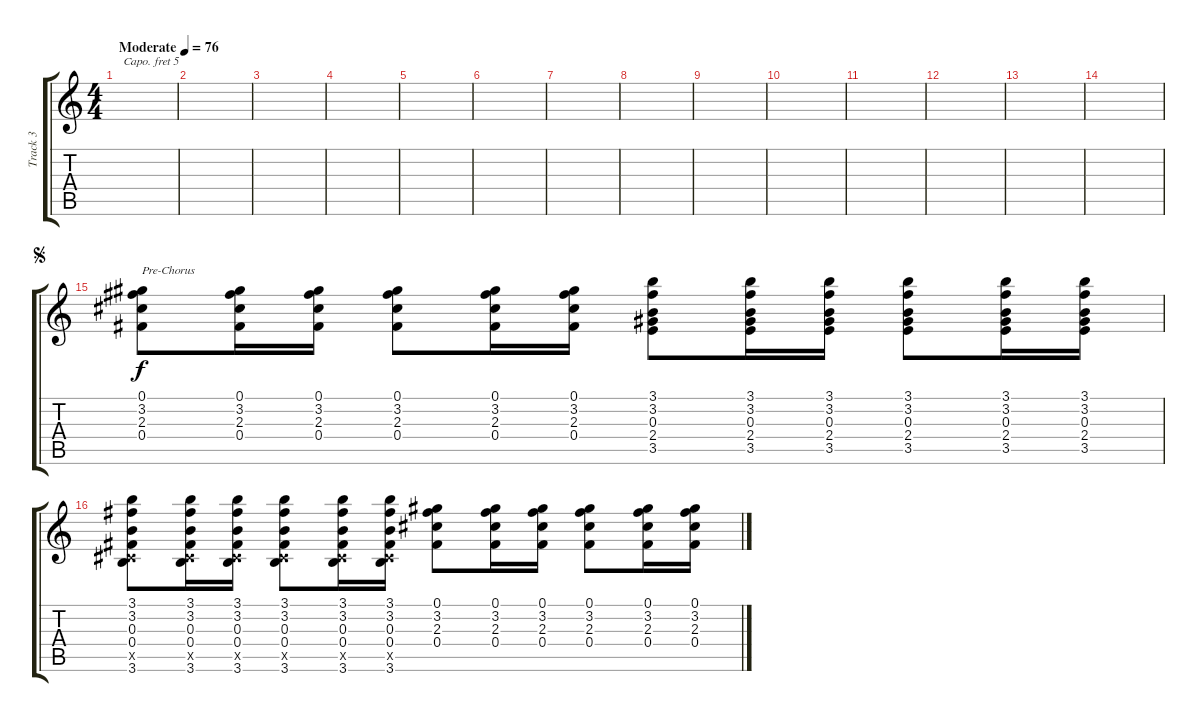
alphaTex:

\track ("Track 3" "Track 3") {instrument acousticguitarsteel}
\staff {score tabs}
\capo 5
\tuning (Eb4 Bb3 Gb3 Db3 Ab2 Eb2) {hide}
\ts (4 4)
\tempo (76 "Moderate")
\clef g2
\ks c
|
|
|
|
|
|
|
|
|
|
|
|
|
|
\jump segno
(0.1 3.2 2.3 0.4).8{txt "Pre-Chorus"} (0.1 3.2 2.3 0.4).16 (0.1 3.2 2.3 0.4).16 (0.1 3.2 2.3 0.4).8 (0.1 3.2 2.3 0.4).16 (0.1 3.2 2.3 0.4).16 (3.1 3.2 0.3 2.4 3.5).8 (3.1 3.2 0.3 2.4 3.5).16 (3.1 3.2 0.3 2.4 3.5).16 (3.1 3.2 0.3 2.4 3.5).8 (3.1 3.2 0.3 2.4 3.5).16 (3.1 3.2 0.3 2.4 3.5).16 |
(3.1 3.2 0.3 0.4 0.5{x} 3.6).8 (3.1 3.2 0.3 0.4 0.5{x} 3.6).16 (3.1 3.2 0.3 0.4 0.5{x} 3.6).16 (3.1 3.2 0.3 0.4 0.5{x} 3.6).8 (3.1 3.2 0.3 0.4 0.5{x} 3.6).16 (3.1 3.2 0.3 0.4 0.5{x} 3.6).16 (0.1 3.2 2.3 0.4).8 (0.1 3.2 2.3 0.4).16 (0.1 3.2 2.3 0.4).16 (0.1 3.2 2.3 0.4).8 (0.1 3.2 2.3 0.4).16 (0.1 3.2 2.3 0.4).16
